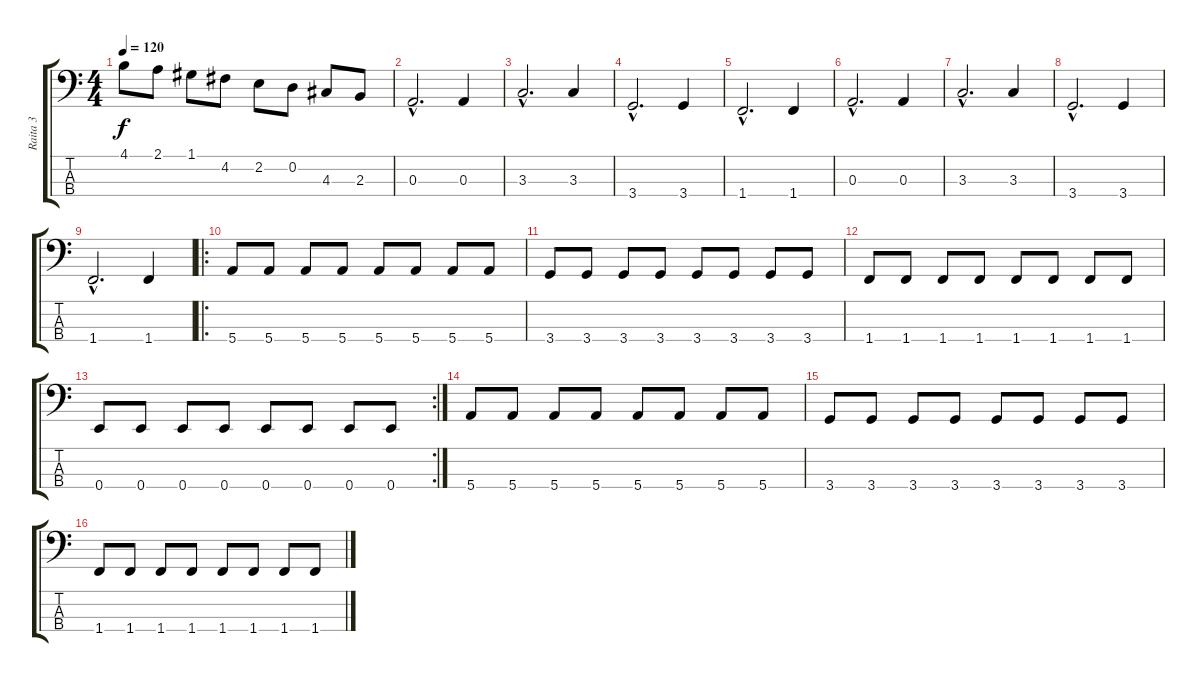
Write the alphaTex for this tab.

\track ("Raita 3" "Raita 3") {instrument electricbassfinger}
\staff {score tabs}
\tuning (G2 D2 A1 E1) {hide}
\ts (4 4)
\tempo 120
\clef f4
\ks c
4.1.8{dy f} 2.1.8 1.1.8 4.2.8 2.2.8 0.2.8 4.3.8 2.3.8 |
0.3{hac}.2{d} 0.3.4 |
3.3{hac}.2{d} 3.3.4 |
3.4{hac}.2{d} 3.4.4 |
1.4{hac}.2{d} 1.4.4 |
0.3{hac}.2{d} 0.3.4 |
3.3{hac}.2{d} 3.3.4 |
3.4{hac}.2{d} 3.4.4 |
1.4{hac}.2{d} 1.4.4 |
\ro
5.4.8 5.4.8 5.4.8 5.4.8 5.4.8 5.4.8 5.4.8 5.4.8 |
3.4.8 3.4.8 3.4.8 3.4.8 3.4.8 3.4.8 3.4.8 3.4.8 |
1.4.8 1.4.8 1.4.8 1.4.8 1.4.8 1.4.8 1.4.8 1.4.8 |
\rc 2
0.4.8 0.4.8 0.4.8 0.4.8 0.4.8 0.4.8 0.4.8 0.4.8 |
5.4.8 5.4.8 5.4.8 5.4.8 5.4.8 5.4.8 5.4.8 5.4.8 |
3.4.8 3.4.8 3.4.8 3.4.8 3.4.8 3.4.8 3.4.8 3.4.8 |
1.4.8 1.4.8 1.4.8 1.4.8 1.4.8 1.4.8 1.4.8 1.4.8
